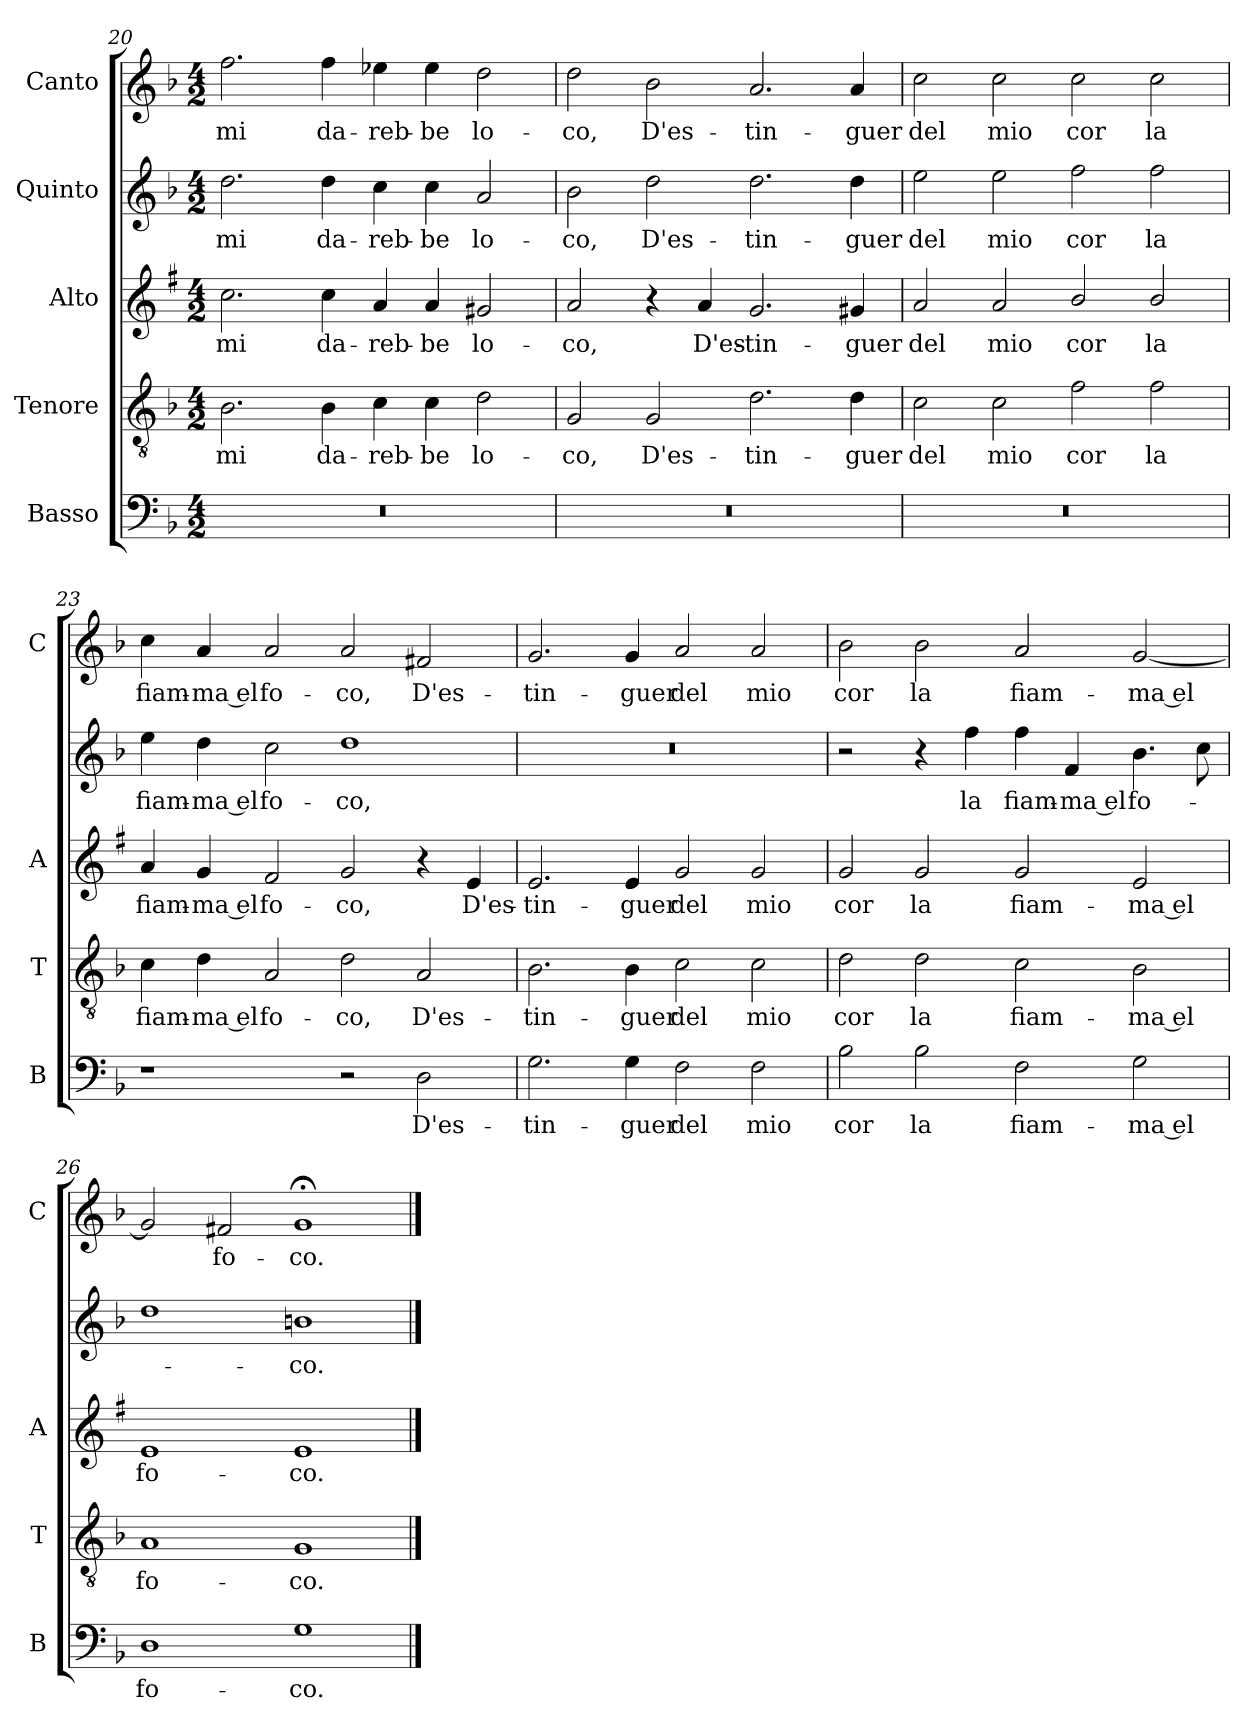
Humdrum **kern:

**kern	**text	**kern	**text	**kern	**text	**kern	**text	**kern	**text
*part5	*part5	*part4	*part4	*part3	*part3	*part2	*part2	*part1	*part1
*staff5	*staff5	*staff4	*staff4	*staff3	*staff3	*staff2	*staff2	*staff1	*staff1
*I"Basso	*	*I"Tenore	*	*I"Alto	*	*I"Quinto	*	*I"Canto	*
*I'B	*	*I'T	*	*I'A	*	*	*	*I'C	*
*clefF4	*	*clefGv2	*	*clefG2	*	*clefG2	*	*clefG2	*
*	*	*	*	*ITrd1c2	*	*	*	*	*
*k[b-]	*	*k[b-]	*	*k[b-]	*	*k[b-]	*	*k[b-]	*
*F:	*	*F:	*	*F:	*	*F:	*	*F:	*
*M4/2	*	*M4/2	*	*M4/2	*	*M4/2	*	*M4/2	*
=20	=20	=20	=20	=20	=20	=20	=20	=20	=20
!	!	!	!LO:LY:b	!	!LO:LY:b	!	!LO:LY:b	!	!LO:LY:b
0r	.	2.B-\	mi	2.b-\	mi	2.dd\	mi	2.ff\	mi
!	!	!	!LO:LY:b	!	!LO:LY:b	!	!LO:LY:b	!	!LO:LY:b
.	.	4B-\	da-	4b-\	da-	4dd\	da-	4ff\	da-
!	!	!	!LO:LY:b	!	!LO:LY:b	!	!LO:LY:b	!	!LO:LY:b
.	.	4c\	-reb-	4g/	-reb-	4cc\	-reb-	4ee-X\	-reb-
!	!	!	!LO:LY:b	!	!LO:LY:b	!	!LO:LY:b	!	!LO:LY:b
.	.	4c\	-be	4g/	-be	4cc\	-be	4ee-\	-be
!	!	!	!LO:LY:b	!	!LO:LY:b	!	!LO:LY:b	!	!LO:LY:b
.	.	2d\	lo-	2f#X/	lo-	2a/	lo-	2dd\	lo-
=21	=21	=21	=21	=21	=21	=21	=21	=21	=21
!	!	!	!LO:LY:b	!	!LO:LY:b	!	!LO:LY:b	!	!LO:LY:b
0r	.	2G/	-co,	2g/	-co,	2b-\	-co,	2dd\	-co,
!	!	!	!LO:LY:b	!	!	!	!LO:LY:b	!	!LO:LY:b
.	.	2G/	D'es-	4r	.	2dd\	D'es-	2b-\	D'es-
!	!	!	!	!	!LO:LY:b	!	!	!	!
.	.	.	.	4g/	D'es-	.	.	.	.
!	!	!	!LO:LY:b	!	!LO:LY:b	!	!LO:LY:b	!	!LO:LY:b
.	.	2.d\	-tin-	2.f/	-tin-	2.dd\	-tin-	2.a/	-tin-
!	!	!	!LO:LY:b	!	!LO:LY:b	!	!LO:LY:b	!	!LO:LY:b
.	.	4d\	-guer	4f#X/	-guer	4dd\	-guer	4a/	-guer
=22	=22	=22	=22	=22	=22	=22	=22	=22	=22
!	!	!	!LO:LY:b	!	!LO:LY:b	!	!LO:LY:b	!	!LO:LY:b
0r	.	2c\	del	2g/	del	2ee\	del	2cc\	del
!	!	!	!LO:LY:b	!	!LO:LY:b	!	!LO:LY:b	!	!LO:LY:b
.	.	2c\	mio	2g/	mio	2ee\	mio	2cc\	mio
!	!	!	!LO:LY:b	!	!LO:LY:b	!	!LO:LY:b	!	!LO:LY:b
.	.	2f\	cor	2a/	cor	2ff\	cor	2cc\	cor
!	!	!	!LO:LY:b	!	!LO:LY:b	!	!LO:LY:b	!	!LO:LY:b
.	.	2f\	la	2a/	la	2ff\	la	2cc\	la
!!LO:LB:g=z
=23	=23	=23	=23	=23	=23	=23	=23	=23	=23
!	!	!	!LO:LY:b	!	!LO:LY:b	!	!LO:LY:b	!	!LO:LY:b
1r	.	4c\	fiam-	4g/	fiam-	4ee\	fiam-	4cc\	fiam-
!	!	!	!LO:LY:b	!	!LO:LY:b	!	!LO:LY:b	!	!LO:LY:b
.	.	4d\	-ma el	4f/	-ma el	4dd\	-ma el	4a/	-ma el
!	!	!	!LO:LY:b	!	!LO:LY:b	!	!LO:LY:b	!	!LO:LY:b
.	.	2A/	fo-	2e/	fo-	2cc\	fo-	2a/	fo-
!	!	!	!LO:LY:b	!	!LO:LY:b	!	!LO:LY:b	!	!LO:LY:b
2r	.	2d\	-co,	2f/	-co,	1dd	-co,	2a/	-co,
!	!LO:LY:b	!	!LO:LY:b	!	!	!	!	!	!LO:LY:b
2D\	D'es-	2A/	D'es-	4r	.	.	.	2f#X/	D'es-
!	!	!	!	!	!LO:LY:b	!	!	!	!
.	.	.	.	4d/	D'es-	.	.	.	.
=24	=24	=24	=24	=24	=24	=24	=24	=24	=24
!	!LO:LY:b	!	!LO:LY:b	!	!LO:LY:b	!	!	!	!LO:LY:b
2.G\	-tin-	2.B-\	-tin-	2.d/	-tin-	0r	.	2.g/	-tin-
!	!LO:LY:b	!	!LO:LY:b	!	!LO:LY:b	!	!	!	!LO:LY:b
4G\	-guer	4B-\	-guer	4d/	-guer	.	.	4g/	-guer
!	!LO:LY:b	!	!LO:LY:b	!	!LO:LY:b	!	!	!	!LO:LY:b
2F\	del	2c\	del	2f/	del	.	.	2a/	del
!	!LO:LY:b	!	!LO:LY:b	!	!LO:LY:b	!	!	!	!LO:LY:b
2F\	mio	2c\	mio	2f/	mio	.	.	2a/	mio
=25	=25	=25	=25	=25	=25	=25	=25	=25	=25
!	!LO:LY:b	!	!LO:LY:b	!	!LO:LY:b	!	!	!	!LO:LY:b
2B-\	cor	2d\	cor	2f/	cor	2r	.	2b-\	cor
!	!LO:LY:b	!	!LO:LY:b	!	!LO:LY:b	!	!	!	!LO:LY:b
2B-\	la	2d\	la	2f/	la	4r	.	2b-\	la
!	!	!	!	!	!	!	!LO:LY:b	!	!
.	.	.	.	.	.	4ff\	la	.	.
!	!LO:LY:b	!	!LO:LY:b	!	!LO:LY:b	!	!LO:LY:b	!	!LO:LY:b
2F\	fiam-	2c\	fiam-	2f/	fiam-	4ff\	fiam-	2a/	fiam-
!	!	!	!	!	!	!	!LO:LY:b	!	!
.	.	.	.	.	.	4f/	-ma el	.	.
!	!LO:LY:b	!	!LO:LY:b	!	!LO:LY:b	!	!LO:LY:b	!	!LO:LY:b
2G\	-ma el	2B-\	-ma el	2d/	-ma el	4.b-\	fo-	[2g/	-ma el
.	.	.	.	.	.	8cc\	.	.	.
=26	=26	=26	=26	=26	=26	=26	=26	=26	=26
!	!LO:LY:b	!	!LO:LY:b	!	!LO:LY:b	!	!	!	!
1D	fo-	1A	fo-	1d	fo-	1dd	.	2g/]	.
!	!	!	!	!	!	!	!	!	!LO:LY:b
.	.	.	.	.	.	.	.	2f#X/	fo-
!	!LO:LY:b	!	!LO:LY:b	!	!LO:LY:b	!	!LO:LY:b	!	!LO:LY:b
1G	-co.	1G	-co.	1d	-co.	1bn	-co.	1g;<	-co.
==	==	==	==	==	==	==	==	==	==
*-	*-	*-	*-	*-	*-	*-	*-	*-	*-
